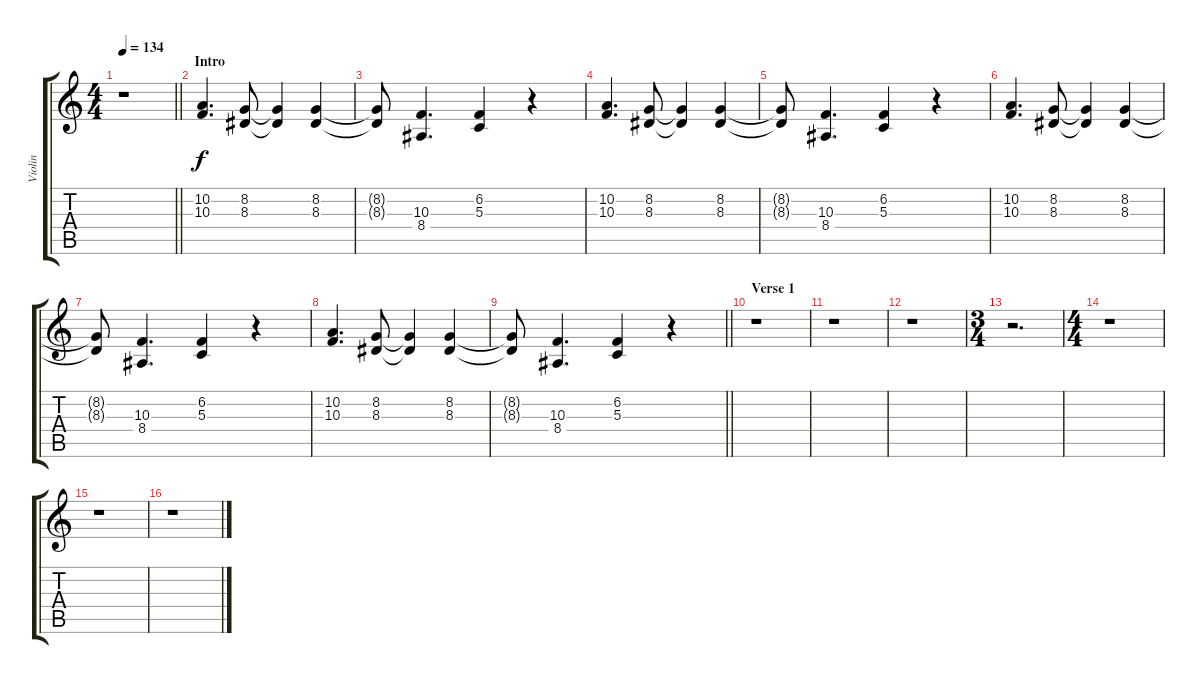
\track ("Violin" "Violin") {instrument violin}
\staff {score tabs}
\tuning (E4 B3 G3 D3 A2 E2) {hide}
\ts (4 4)
\tempo 134
\clef g2
\barLineRight lightlight
\ks c
r.1{dy f instrument violin} |
\section ("" "Intro")
(10.2 10.3).4{d} (8.2 8.3).8 (8.2{t} 8.3{t}).4 (8.2 8.3).4 |
(8.2{t} 8.3{t}).8 (10.3 8.4).4{d} (6.2 5.3).4 r.4 |
(10.2 10.3).4{d} (8.2 8.3).8 (8.2{t} 8.3{t}).4 (8.2 8.3).4 |
(8.2{t} 8.3{t}).8 (10.3 8.4).4{d} (6.2 5.3).4 r.4 |
(10.2 10.3).4{d} (8.2 8.3).8 (8.2{t} 8.3{t}).4 (8.2 8.3).4 |
(8.2{t} 8.3{t}).8 (10.3 8.4).4{d} (6.2 5.3).4 r.4 |
(10.2 10.3).4{d} (8.2 8.3).8 (8.2{t} 8.3{t}).4 (8.2 8.3).4 |
\barLineRight lightlight
(8.2{t} 8.3{t}).8 (10.3 8.4).4{d} (6.2 5.3).4 r.4 |
\section ("" "Verse 1")
r.1 |
r.1 |
r.1 |
\ts (3 4)
r.2{d} |
\ts (4 4)
r.1 |
r.1 |
r.1
